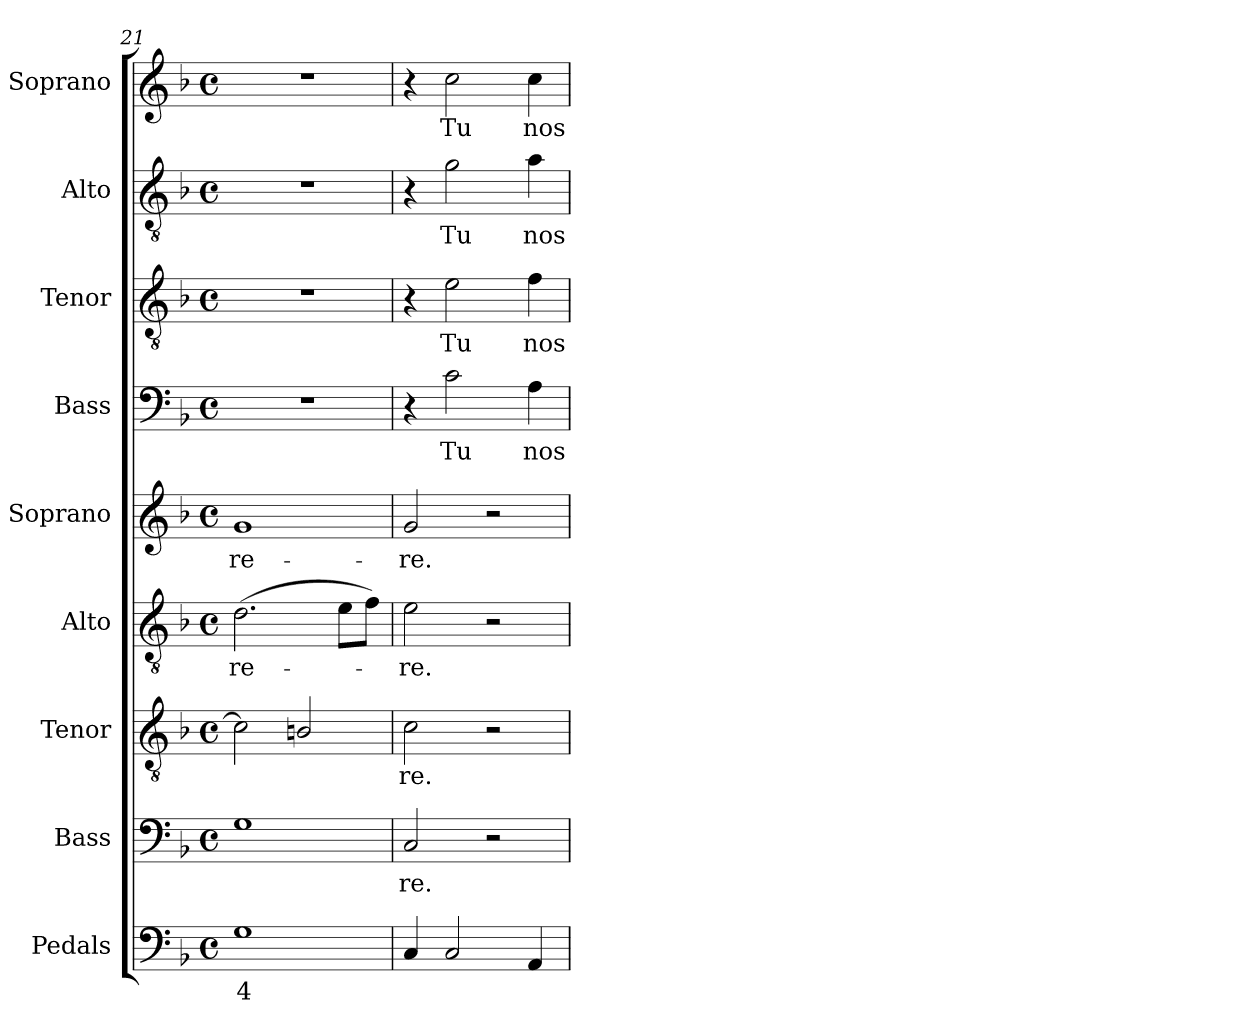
**kern	**text	**kern	**text	**kern	**text	**kern	**text	**kern	**text	**kern	**text	**kern	**text	**kern	**text	**kern	**text
*part9	*part9	*part8	*part8	*part7	*part7	*part6	*part6	*part5	*part5	*part4	*part4	*part3	*part3	*part2	*part2	*part1	*part1
*staff9	*staff9	*staff8	*staff8	*staff7	*staff7	*staff6	*staff6	*staff5	*staff5	*staff4	*staff4	*staff3	*staff3	*staff2	*staff2	*staff1	*staff1
*I"Pedals	*	*I"Bass	*	*I"Tenor	*	*I"Alto	*	*I"Soprano	*	*I"Bass	*	*I"Tenor	*	*I"Alto	*	*I"Soprano	*
*I'Ped.	*	*I'B.	*	*I'T.	*	*I'A.	*	*I'S.	*	*I'B.	*	*I'T.	*	*I'A.	*	*I'S.	*
*clefF4	*	*clefF4	*	*clefGv2	*	*clefGv2	*	*clefG2	*	*clefF4	*	*clefGv2	*	*clefGv2	*	*clefG2	*
*	*	*	*	*ITrd7c12	*	*ITrd7c12	*	*	*	*	*	*ITrd7c12	*	*ITrd7c12	*	*	*
*k[b-]	*	*k[b-]	*	*k[b-]	*	*k[b-]	*	*k[b-]	*	*k[b-]	*	*k[b-]	*	*k[b-]	*	*k[b-]	*
*F:	*	*F:	*	*F:	*	*F:	*	*F:	*	*F:	*	*F:	*	*F:	*	*F:	*
*M4/4	*	*M4/4	*	*M4/4	*	*M4/4	*	*M4/4	*	*M4/4	*	*M4/4	*	*M4/4	*	*M4/4	*
*met(c)	*	*met(c)	*	*met(c)	*	*met(c)	*	*met(c)	*	*met(c)	*	*met(c)	*	*met(c)	*	*met(c)	*
=21	=21	=21	=21	=21	=21	=21	=21	=21	=21	=21	=21	=21	=21	=21	=21	=21	=21
!	!LO:LY:b:color=#000000	!	!	!	!	!	!	!	!	!	!	!	!	!	!	!	!
!	!	!	!	!	!	!	!LO:LY:b:color=#000000	!	!	!	!	!	!	!	!	!	!
!	!	!	!	!	!	!	!	!	!LO:LY:b:color=#000000	!	!	!	!	!	!	!	!
1Gi	4	1Gi	.	2Ci\]	.	(2.Di\	-re-	1gi	-re-	1r	.	1r	.	1r	.	1r	.
.	.	.	.	2BBni/	.	.	.	.	.	.	.	.	.	.	.	.	.
.	.	.	.	.	.	8Ei\L	.	.	.	.	.	.	.	.	.	.	.
.	.	.	.	.	.	8Fi\J)	.	.	.	.	.	.	.	.	.	.	.
=22	=22	=22	=22	=22	=22	=22	=22	=22	=22	=22	=22	=22	=22	=22	=22	=22	=22
!	!	!	!LO:LY:b:color=#000000	!	!	!	!	!	!	!	!	!	!	!	!	!	!
!	!	!	!	!	!LO:LY:b:color=#000000	!	!	!	!	!	!	!	!	!	!	!	!
!	!	!	!	!	!	!	!LO:LY:b:color=#000000	!	!	!	!	!	!	!	!	!	!
!	!	!	!	!	!	!	!	!	!LO:LY:b:color=#000000	!	!	!	!	!	!	!	!
4Ci/	.	2Ci/	-re.	2Ci\	-re.	2Ei\	-re.	2gi/	-re.	4r	.	4r	.	4r	.	4r	.
!	!	!	!	!	!	!	!	!	!	!	!LO:LY:b:color=#000000	!	!	!	!	!	!
!	!	!	!	!	!	!	!	!	!	!	!	!	!LO:LY:b:color=#000000	!	!	!	!
!	!	!	!	!	!	!	!	!	!	!	!	!	!	!	!LO:LY:b:color=#000000	!	!
!	!	!	!	!	!	!	!	!	!	!	!	!	!	!	!	!	!LO:LY:b:color=#000000
2Ci/	.	.	.	.	.	.	.	.	.	2ci\	Tu	2Ei\	Tu	2Gi\	Tu	2cci\	Tu
.	.	2r	.	2r	.	2r	.	2r	.	.	.	.	.	.	.	.	.
!	!	!	!	!	!	!	!	!	!	!	!LO:LY:b:color=#000000	!	!	!	!	!	!
!	!	!	!	!	!	!	!	!	!	!	!	!	!LO:LY:b:color=#000000	!	!	!	!
!	!	!	!	!	!	!	!	!	!	!	!	!	!	!	!LO:LY:b:color=#000000	!	!
!	!	!	!	!	!	!	!	!	!	!	!	!	!	!	!	!	!LO:LY:b:color=#000000
4AAi/	.	.	.	.	.	.	.	.	.	4Ai\	nos	4Fi\	nos	4Ai\	nos	4cci\	nos
=	=	=	=	=	=	=	=	=	=	=	=	=	=	=	=	=	=
*-	*-	*-	*-	*-	*-	*-	*-	*-	*-	*-	*-	*-	*-	*-	*-	*-	*-
